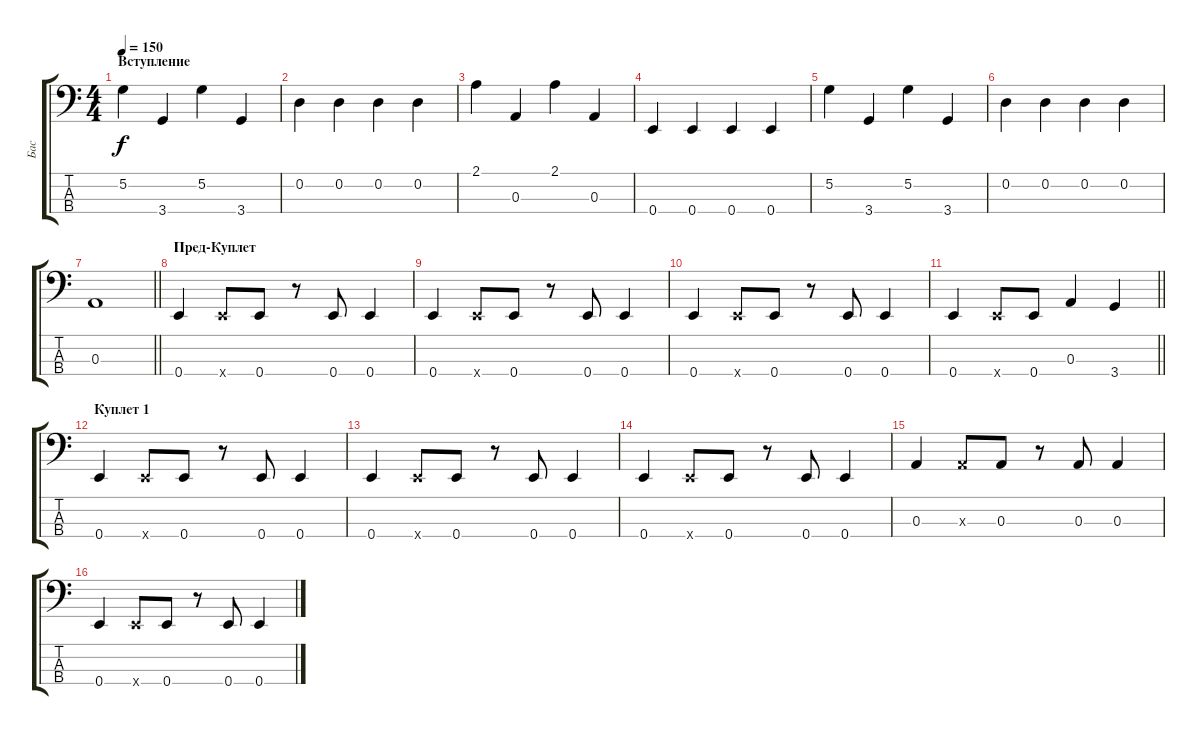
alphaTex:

\track ("Бас" "Бас") {instrument electricbassfinger}
\staff {score tabs}
\tuning (G2 D2 A1 E1) {hide}
\ts (4 4)
\section ("" "Вступление")
\tempo 150
\clef f4
\ks c
5.2.4{dy f instrument electricbassfinger} 3.4.4 5.2.4 3.4.4 |
0.2.4 0.2.4 0.2.4 0.2.4 |
2.1.4 0.3.4 2.1.4 0.3.4 |
0.4.4 0.4.4 0.4.4 0.4.4 |
5.2.4 3.4.4 5.2.4 3.4.4 |
0.2.4 0.2.4 0.2.4 0.2.4 |
\barLineRight lightlight
0.3.1 |
\section ("" "Пред-Куплет")
0.4.4 0.4{x}.8 0.4.8 r.8 0.4.8 0.4.4 |
0.4.4 0.4{x}.8 0.4.8 r.8 0.4.8 0.4.4 |
0.4.4 0.4{x}.8 0.4.8 r.8 0.4.8 0.4.4 |
\barLineRight lightlight
0.4.4 0.4{x}.8 0.4.8 0.3.4 3.4.4 |
\section ("" "Куплет 1")
0.4.4 0.4{x}.8 0.4.8 r.8 0.4.8 0.4.4 |
0.4.4 0.4{x}.8 0.4.8 r.8 0.4.8 0.4.4 |
0.4.4 0.4{x}.8 0.4.8 r.8 0.4.8 0.4.4 |
0.3.4 0.3{x}.8 0.3.8 r.8 0.3.8 0.3.4 |
0.4.4 0.4{x}.8 0.4.8 r.8 0.4.8 0.4.4
